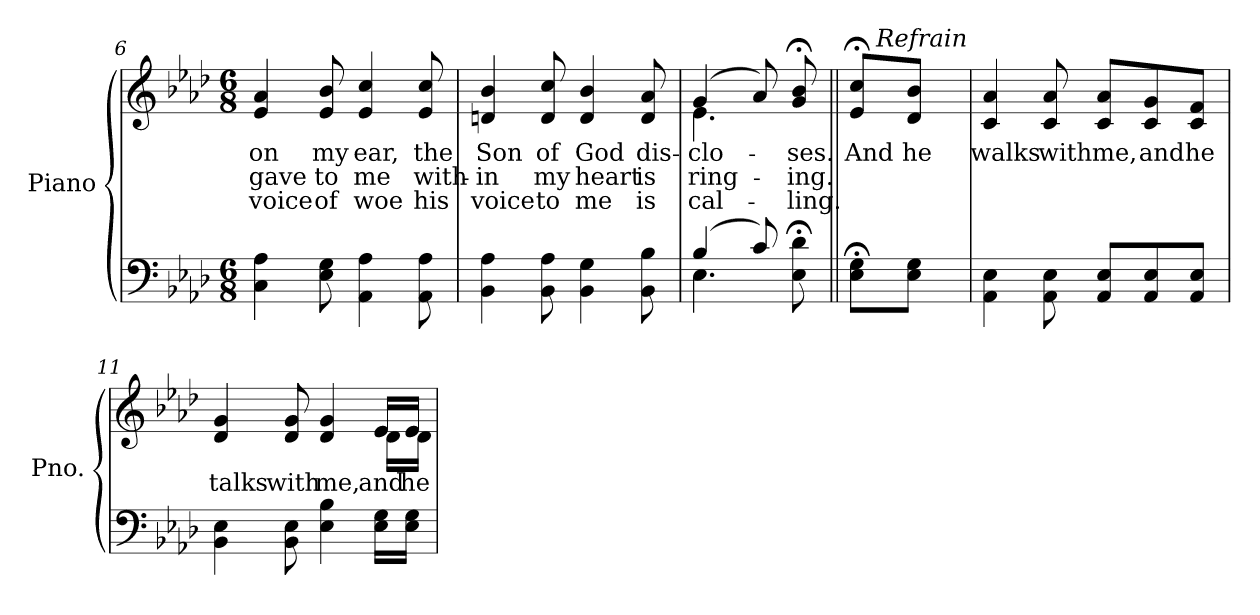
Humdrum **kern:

**kern	**kern	**text	**text	**text
*part2	*part1	*part1	*part1	*part1
*staff2	*staff1	*staff1	*staff1	*staff1
*I"Piano	*I"Piano	*	*	*
*I'Pno.	*I'Pno.	*	*	*
*clefF4	*clefG2	*	*	*
*k[b-e-a-d-]	*k[b-e-a-d-]	*	*	*
*A-:	*A-:	*	*	*
*M6/8	*M6/8	*	*	*
=6	=6	=6	=6	=6
!	!	!LO:LY:b:color=#000000	!LO:LY:b:color=#000000	!LO:LY:b:color=#000000
4Ci\ 4A-i	4e-i/ 4a-i	on	gave	voice
!	!	!LO:LY:b:color=#000000	!LO:LY:b:color=#000000	!LO:LY:b:color=#000000
8E-i\ 8Gi	8e-i/ 8b-i	my	to	of
!	!	!LO:LY:b:color=#000000	!LO:LY:b:color=#000000	!LO:LY:b:color=#000000
4AA-i\ 4A-i	4e-i/ 4cci	ear,	me	woe
!	!	!LO:LY:b:color=#000000	!LO:LY:b:color=#000000	!LO:LY:b:color=#000000
8AA-i\ 8A-i	8e-i/ 8cci	the	with-	his
!!LO:LB:g=z
=7	=7	=7	=7	=7
!	!	!LO:LY:b:color=#000000	!LO:LY:b:color=#000000	!LO:LY:b:color=#000000
4BB-i\ 4A-i	4dni/ 4b-i	Son	-in	voice
!	!	!LO:LY:b:color=#000000	!LO:LY:b:color=#000000	!LO:LY:b:color=#000000
8BB-i\ 8A-i	8di/ 8cci	of	my	to
!	!	!LO:LY:b:color=#000000	!LO:LY:b:color=#000000	!LO:LY:b:color=#000000
4BB-i\ 4Gi	4di/ 4b-i	God	heart	me
!	!	!LO:LY:b:color=#000000	!LO:LY:b:color=#000000	!LO:LY:b:color=#000000
8BB-i\ 8B-i	8di/ 8a-i	dis-	is	is
=8	=8	=8	=8	=8
*^	*	*	*	*
!	!	!	!LO:LY:b:color=#000000	!LO:LY:b:color=#000000	!LO:LY:b:color=#000000
*	*	*^	*	*	*
(4B-i/	4.E-i\	(4gi/	4.e-i\	-clo-	ring-	cal-
8ci/)	.	8a-i/)	.	.	.	.
!	!	!	!	!LO:LY:b:color=#000000	!LO:LY:b:color=#000000	!LO:LY:b:color=#000000
8E-i\; 8d-i;	8ryy	8gi/; 8b-i;	8ryy	-ses.	-ing.	-ling.
*v	*v	*	*	*	*	*
=9||	=9||	=9||	=9||	=9||	=9||
*^	*	*	*	*	*
!	!	!	!	!LO:LY:b:color=#000000	!	!
*v	*v	*	*	*	*	*
8E-i;\ 8Gi;\L	8e-i;/ 8cci;/L	32ryy	And	.	.
.	.	128ryy	.	.	.
.	.	512ryy	.	.	.
!	!	!LO:TX:a:i:t=Refrain	!	!	!
.	.	8ryy	.	.	.
!	!	!	!LO:LY:b:color=#000000	!	!
8E-i\ 8Gi\J	8d-i/ 8b-i/J	.	he	.	.
.	.	16ryy	.	.	.
.	.	64ryy	.	.	.
.	.	256.ryy	.	.	.
*	*v	*v	*	*	*
=10	=10	=10	=10	=10
*	*^	*	*	*
!	!	!	!LO:LY:b:color=#000000	!	!
*	*v	*v	*	*	*
4AA-i\ 4E-i	4ci/ 4a-i	walks	.	.
!	!	!LO:LY:b:color=#000000	!	!
8AA-i\ 8E-i	8ci/ 8a-i	with	.	.
!	!	!LO:LY:b:color=#000000	!	!
8AA-i/ 8E-i/L	8ci/ 8a-i/L	me,	.	.
!	!	!LO:LY:b:color=#000000	!	!
8AA-i/ 8E-i/	8ci/ 8gi/	and	.	.
!	!	!LO:LY:b:color=#000000	!	!
8AA-i/ 8E-i/J	8ci/ 8fi/J	he	.	.
!!LO:LB:g=z
=11	=11	=11	=11	=11
!	!	!LO:LY:b:color=#000000	!	!
*	*^	*	*	*
4BB-i\ 4E-i	4d-i/ 4gi	8ryy	talks	.	.
*	*v	*v	*	*	*
*	*^	*	*	*
!	!	!	!LO:LY:b:color=#000000	!	!
*	*v	*v	*	*	*
8BB-i\ 8E-i	8d-i/ 8gi	with	.	.
!	!	!LO:LY:b:color=#000000	!	!
4E-i\ 4B-i	4d-i/ 4gi	me,	.	.
!	!	!LO:LY:b:color=#000000	!	!
*	*^	*	*	*
16E-i\ 16Gi\LL	16e-i/LL	16d-i\LL	and	.	.
!	!	!	!LO:LY:b:color=#000000	!	!
16E-i\ 16Gi\JJ	16e-i/JJ	16d-i\JJ	he	.	.
*	*v	*v	*	*	*
=	=	=	=	=
*-	*-	*-	*-	*-
